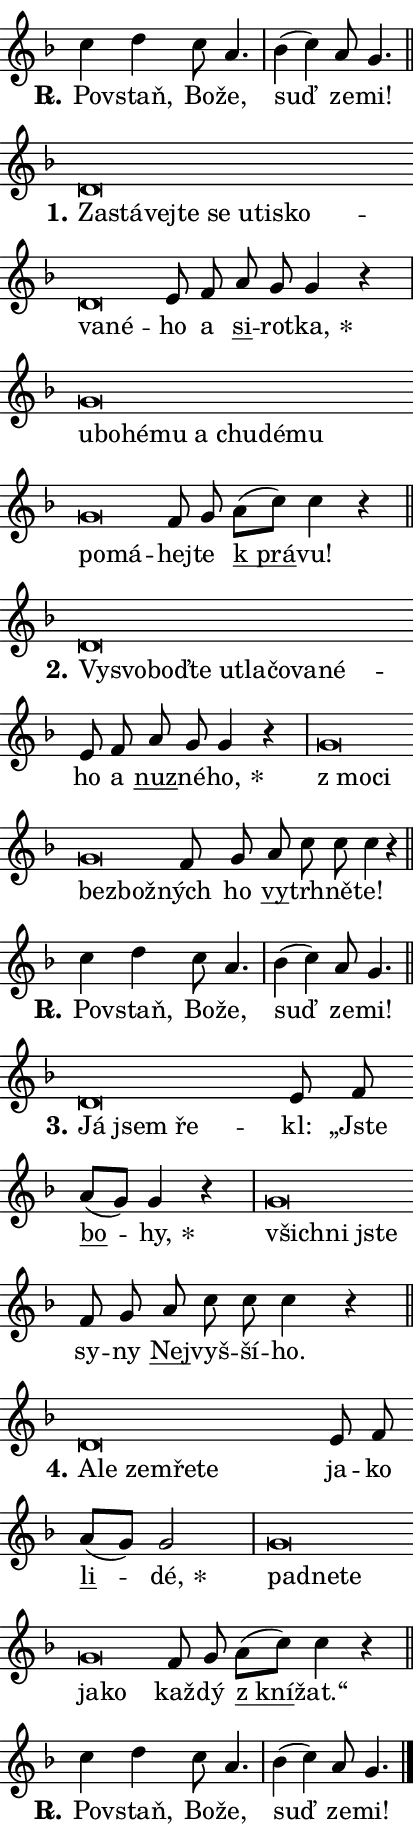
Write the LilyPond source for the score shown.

\version "2.22.1"
\header { tagline = "" }
\paper {
  indent = 0\cm
  top-margin = 0\cm
  right-margin = 0\cm
  bottom-margin = 0\cm
  left-margin = 0\cm
  paper-width = 7\cm
  page-breaking = #ly:one-page-breaking
  system-system-spacing.basic-distance = #11
  score-system-spacing.basic-distance = #11
  ragged-last = ##f
}


%% Author: Thomas Morley
%% https://lists.gnu.org/archive/html/lilypond-user/2020-05/msg00002.html
#(define (line-position grob)
"Returns position of @var[grob} in current system:
   @code{'start}, if at first time-step
   @code{'end}, if at last time-step
   @code{'middle} otherwise
"
  (let* ((col (ly:item-get-column grob))
         (ln (ly:grob-object col 'left-neighbor))
         (rn (ly:grob-object col 'right-neighbor))
         (col-to-check-left (if (ly:grob? ln) ln col))
         (col-to-check-right (if (ly:grob? rn) rn col))
         (break-dir-left
           (and
             (ly:grob-property col-to-check-left 'non-musical #f)
             (ly:item-break-dir col-to-check-left)))
         (break-dir-right
           (and
             (ly:grob-property col-to-check-right 'non-musical #f)
             (ly:item-break-dir col-to-check-right))))
        (cond ((eqv? 1 break-dir-left) 'start)
              ((eqv? -1 break-dir-right) 'end)
              (else 'middle))))

#(define (tranparent-at-line-position vctor)
  (lambda (grob)
  "Relying on @code{line-position} select the relevant enry from @var{vctor}.
Used to determine transparency,"
    (case (line-position grob)
      ((end) (not (vector-ref vctor 0)))
      ((middle) (not (vector-ref vctor 1)))
      ((start) (not (vector-ref vctor 2))))))

noteHeadBreakVisibility =
#(define-music-function (break-visibility)(vector?)
"Makes @code{NoteHead}s transparent relying on @var{break-visibility}"
#{
  \override NoteHead.transparent =
    #(tranparent-at-line-position break-visibility)
#})

#(define delete-ledgers-for-transparent-note-heads
  (lambda (grob)
    "Reads whether a @code{NoteHead} is transparent.
If so this @code{NoteHead} is removed from @code{'note-heads} from
@var{grob}, which is supposed to be @code{LedgerLineSpanner}.
As a result ledgers are not printed for this @code{NoteHead}"
    (let* ((nhds-array (ly:grob-object grob 'note-heads))
           (nhds-list
             (if (ly:grob-array? nhds-array)
                 (ly:grob-array->list nhds-array)
                 '()))
           ;; Relies on the transparent-property being done before
           ;; Staff.LedgerLineSpanner.after-line-breaking is executed.
           ;; This is fragile ...
           (to-keep
             (remove
               (lambda (nhd)
                 (ly:grob-property nhd 'transparent #f))
               nhds-list)))
      ;; TODO find a better method to iterate over grob-arrays, similiar
      ;; to filter/remove etc for lists
      ;; For now rebuilt from scratch
      (set! (ly:grob-object grob 'note-heads)  '())
      (for-each
        (lambda (nhd)
          (ly:pointer-group-interface::add-grob grob 'note-heads nhd))
        to-keep))))

hideNotes = {
  \noteHeadBreakVisibility #begin-of-line-visible
}
unHideNotes = {
  \noteHeadBreakVisibility #all-visible
}

% work-around for resetting accidentals
% https://lilypond.org/doc/v2.23/Documentation/notation/displaying-rhythms#unmetered-music
cadenzaMeasure = {
  \cadenzaOff
  \partial 1024 s1024
  \cadenzaOn
}

#(define-markup-command (accent layout props text) (markup?)
  "Underline accented syllable"
  (interpret-markup layout props
    #{\markup \override #'(offset . 4.3) \underline { #text }#}))

responsum = \markup \concat {
  "R" \hspace #-1.05 \path #0.1 #'((moveto 0 0.07) (lineto 0.9 0.8)) \hspace #0.05 "."
}

\layout {
    \context {
        \Staff
        \remove "Time_signature_engraver"
        \override LedgerLineSpanner.after-line-breaking = #delete-ledgers-for-transparent-note-heads
    }
    \context {
        \Voice {
            \override NoteHead.output-attributes = #'((class . "notehead"))
            \override Hairpin.height = #0.55
        }
    }
    \context {
        \Lyrics {
            \override StanzaNumber.output-attributes = #'((class . "stanzanumber"))
            \override LyricSpace.minimum-distance = #0.9
            \override LyricText.font-name = #"TeX Gyre Schola"
            \override LyricText.font-size = 1
            \override StanzaNumber.font-name = #"TeX Gyre Schola Bold"
            \override StanzaNumber.font-size = 1
        }
    }
}

% magnetic-lyrics.ily
%
%   written by
%     Jean Abou Samra <jean@abou-samra.fr>
%     Werner Lemberg <wl@gnu.org>
%
%   adapted by
%     Jiri Hon <jiri.hon@gmail.com>
%
% Version 2022-Apr-15

% https://www.mail-archive.com/lilypond-user@gnu.org/msg149350.html

#(define (Left_hyphen_pointer_engraver context)
   "Collect syllable-hyphen-syllable occurrences in lyrics and store
them in properties.  This engraver only looks to the left.  For
example, if the lyrics input is @code{foo -- bar}, it does the
following.

@itemize @bullet
@item
Set the @code{text} property of the @code{LyricHyphen} grob between
@q{foo} and @q{bar} to @code{foo}.

@item
Set the @code{left-hyphen} property of the @code{LyricText} grob with
text @q{foo} to the @code{LyricHyphen} grob between @q{foo} and
@q{bar}.
@end itemize

Use this auxiliary engraver in combination with the
@code{lyric-@/text::@/apply-@/magnetic-@/offset!} hook."
   (let ((hyphen #f)
         (text #f))
     (make-engraver
      (acknowledgers
       ((lyric-syllable-interface engraver grob source-engraver)
        (set! text grob)))
      (end-acknowledgers
       ((lyric-hyphen-interface engraver grob source-engraver)
        ;(when (not (grob::has-interface grob 'lyric-space-interface))
          (set! hyphen grob)));)
      ((stop-translation-timestep engraver)
       (when (and text hyphen)
         (ly:grob-set-object! text 'left-hyphen hyphen))
       (set! text #f)
       (set! hyphen #f)))))

#(define (lyric-text::apply-magnetic-offset! grob)
   "If the space between two syllables is less than the value in
property @code{LyricText@/.details@/.squash-threshold}, move the right
syllable to the left so that it gets concatenated with the left
syllable.

Use this function as a hook for
@code{LyricText@/.after-@/line-@/breaking} if the
@code{Left_@/hyphen_@/pointer_@/engraver} is active."
   (let ((hyphen (ly:grob-object grob 'left-hyphen #f)))
     (when hyphen
       (let ((left-text (ly:spanner-bound hyphen LEFT)))
         (when (grob::has-interface left-text 'lyric-syllable-interface)
           (let* ((common (ly:grob-common-refpoint grob left-text X))
                  (this-x-ext (ly:grob-extent grob common X))
                  (left-x-ext
                   (begin
                     ;; Trigger magnetism for left-text.
                     (ly:grob-property left-text 'after-line-breaking)
                     (ly:grob-extent left-text common X)))
                  ;; `delta` is the gap width between two syllables.
                  (delta (- (interval-start this-x-ext)
                            (interval-end left-x-ext)))
                  (details (ly:grob-property grob 'details))
                  (threshold (assoc-get 'squash-threshold details 0.2)))
             (when (< delta threshold)
               (let* (;; We have to manipulate the input text so that
                      ;; ligatures crossing syllable boundaries are not
                      ;; disabled.  For languages based on the Latin
                      ;; script this is essentially a beautification.
                      ;; However, for non-Western scripts it can be a
                      ;; necessity.
                      (lt (ly:grob-property left-text 'text))
                      (rt (ly:grob-property grob 'text))
                      (is-space (grob::has-interface hyphen 'lyric-space-interface))
                      (space (if is-space " " ""))
                      (space-markup (grob-interpret-markup grob " "))
                      (space-size (interval-length (ly:stencil-extent space-markup X)))
                      (extra-delta (if is-space space-size 0))
                      ;; Append new syllable.
                      (ltrt-space (if (and (string? lt) (string? rt))
                                (string-append lt space rt)
                                (make-concat-markup (list lt space rt))))
                      ;; Right-align `ltrt` to the right side.
                      (ltrt-space-markup (grob-interpret-markup
                               grob
                               (make-translate-markup
                                (cons (interval-length this-x-ext) 0)
                                (make-right-align-markup ltrt-space)))))
                 (begin
                   ;; Don't print `left-text`.
                   (ly:grob-set-property! left-text 'stencil #f)
                   ;; Set text and stencil (which holds all collected
                   ;; syllables so far) and shift it to the left.
                   (ly:grob-set-property! grob 'text ltrt-space)
                   (ly:grob-set-property! grob 'stencil ltrt-space-markup)
                   (ly:grob-translate-axis! grob (- (- delta extra-delta)) X))))))))))


#(define (lyric-hyphen::displace-bounds-first grob)
   ;; Make very sure this callback isn't triggered too early.
   (let ((left (ly:spanner-bound grob LEFT))
         (right (ly:spanner-bound grob RIGHT)))
     (ly:grob-property left 'after-line-breaking)
     (ly:grob-property right 'after-line-breaking)
     (ly:lyric-hyphen::print grob)))

squashThreshold = #0.4

\layout {
  \context {
    \Lyrics
    \consists #Left_hyphen_pointer_engraver
    \override LyricText.after-line-breaking =
      #lyric-text::apply-magnetic-offset!
    \override LyricHyphen.stencil = #lyric-hyphen::displace-bounds-first
    \override LyricText.details.squash-threshold = \squashThreshold
    \override LyricHyphen.minimum-distance = 0
    \override LyricHyphen.minimum-length = \squashThreshold
  }
}

squash = \override LyricText.details.squash-threshold = 9999
unSquash = \override LyricText.details.squash-threshold = \squashThreshold

left = \override LyricText.self-alignment-X = #LEFT
unLeft = \revert LyricText.self-alignment-X

starOffset = #(lambda (grob) 
                (let ((x_offset (ly:self-alignment-interface::aligned-on-x-parent grob)))
                  (if (= x_offset 0) 0 (+ x_offset 1.2))))

star = #(define-music-function (syllable)(string?)
"Append star separator at the end of a syllable"
#{
  \once \override LyricText.X-offset = #starOffset
  \lyricmode { \markup {
    #syllable
    \override #'((font-name . "TeX Gyre Schola Bold")) \hspace #0.2 \lower #0.65 \larger "*"
  } }
#})

starAccent = #(define-music-function (syllable)(string?)
"Append star separator at the end of a syllable and make accent"
#{
  \once \override LyricText.X-offset = #starOffset
  \lyricmode { \markup {
    \accent #syllable
    \override #'((font-name . "TeX Gyre Schola Bold")) \hspace #0.2 \lower #0.65 \larger "*"
  } }
#})

breath = #(define-music-function (syllable)(string?)
"Append breathing indicator at the end of a syllable"
#{
  \lyricmode { \markup { #syllable "+" } }
#})

optionalBreath = #(define-music-function (syllable)(string?)
"Append optional breathing indicator at the end of a syllable"
#{
  \lyricmode { \markup { #syllable "(+)" } }
#})


\score {
    <<
        \new Voice = "melody" { \cadenzaOn \key f \major \relative { c''4 d c8 a4. \cadenzaMeasure \bar "|" bes4( c) a8 g4. \cadenzaMeasure \bar "||" \break }
\relative { d'\breve*1/16 \hideNotes \breve*1/16 \bar "" \breve*1/16 \bar "" \breve*1/16 \bar "" \breve*1/16 \bar "" \breve*1/16 \bar "" \breve*1/16 \bar "" \breve*1/16 \bar "" \breve*1/16 \breve*1/16 \bar "" \unHideNotes e8 f \bar "" a g g4 r \cadenzaMeasure \bar "|" g\breve*1/16 \hideNotes \breve*1/16 \bar "" \breve*1/16 \bar "" \breve*1/16 \bar "" \breve*1/16 \bar "" \breve*1/16 \bar "" \breve*1/16 \bar "" \breve*1/16 \bar "" \breve*1/16 \breve*1/16 \bar "" \unHideNotes f8 g \bar "" a[( c)] c4 r \cadenzaMeasure \bar "||" \break }
\relative { d'\breve*1/16 \hideNotes \breve*1/16 \bar "" \breve*1/16 \bar "" \breve*1/16 \bar "" \breve*1/16 \bar "" \breve*1/16 \bar "" \breve*1/16 \bar "" \breve*1/16 \breve*1/16 \bar "" \unHideNotes e8 f \bar "" a g g4 r \cadenzaMeasure \bar "|" g\breve*1/16 \hideNotes \breve*1/16 \bar "" \breve*1/16 \breve*1/16 \bar "" \unHideNotes f8 g \bar "" a c c c4 r \cadenzaMeasure \bar "||" \break }
\relative { c''4 d c8 a4. \cadenzaMeasure \bar "|" bes4( c) a8 g4. \cadenzaMeasure \bar "||" \break }
\relative { d'\breve*1/16 \hideNotes \breve*1/16 \breve*1/16 \bar "" \unHideNotes e8 f \bar "" a[( g)] g4 r \cadenzaMeasure \bar "|" g\breve*1/16 \hideNotes \breve*1/16 \breve*1/16 \bar "" \unHideNotes f8 g \bar "" a c c c4 r \cadenzaMeasure \bar "||" \break }
\relative { d'\breve*1/16 \hideNotes \breve*1/16 \bar "" \breve*1/16 \bar "" \breve*1/16 \breve*1/16 \bar "" \unHideNotes e8 f \bar "" a[( g)] g2 \cadenzaMeasure \bar "|" g\breve*1/16 \hideNotes \breve*1/16 \bar "" \breve*1/16 \bar "" \breve*1/16 \breve*1/16 \bar "" \unHideNotes f8 g \bar "" a[( c)] c4 r \cadenzaMeasure \bar "||" \break }
\relative { c''4 d c8 a4. \cadenzaMeasure \bar "|" bes4( c) a8 g4. \cadenzaMeasure \bar "||" \break } \bar "|." }
        \new Lyrics \lyricsto "melody" { \lyricmode { \set stanza = \responsum
Po -- vstaň, Bo -- že, suď ze -- mi!
\set stanza = "1."
\left Za -- \squash stá -- vej -- te se u -- ti -- sko -- va -- né -- \unLeft \unSquash ho a \markup \accent si -- rot -- \star ka, \left u -- \squash bo -- hé -- mu a chu -- dé -- mu po -- má -- \unLeft \unSquash hej -- te \markup \accent "k prá" -- vu!
\set stanza = "2."
\left Vy -- \squash svo -- boď -- te u -- tla -- čo -- va -- né -- \unLeft \unSquash ho a \markup \accent nuz -- né -- \star ho, \left "z mo" -- \squash ci bez -- bož -- \unLeft \unSquash ných ho \markup \accent vy -- trh -- ně -- te!
\set stanza = \responsum
Po -- vstaň, Bo -- že, suď ze -- mi!
\set stanza = "3."
\left Já \squash jsem ře -- \unLeft \unSquash kl: „Jste \markup \accent bo -- \star hy, \left všich -- \squash ni jste \unLeft \unSquash sy -- ny \markup \accent Nej -- vyš -- ší -- ho.
\set stanza = "4."
\left A -- \squash le ze -- mře -- te \unLeft \unSquash ja -- ko \markup \accent li -- \star dé, \left pad -- \squash ne -- te ja -- ko \unLeft \unSquash kaž -- dý \markup \accent "z kní" -- žat.“
\set stanza = \responsum
Po -- vstaň, Bo -- že, suď ze -- mi! } }
    >>
    \layout {}
}
